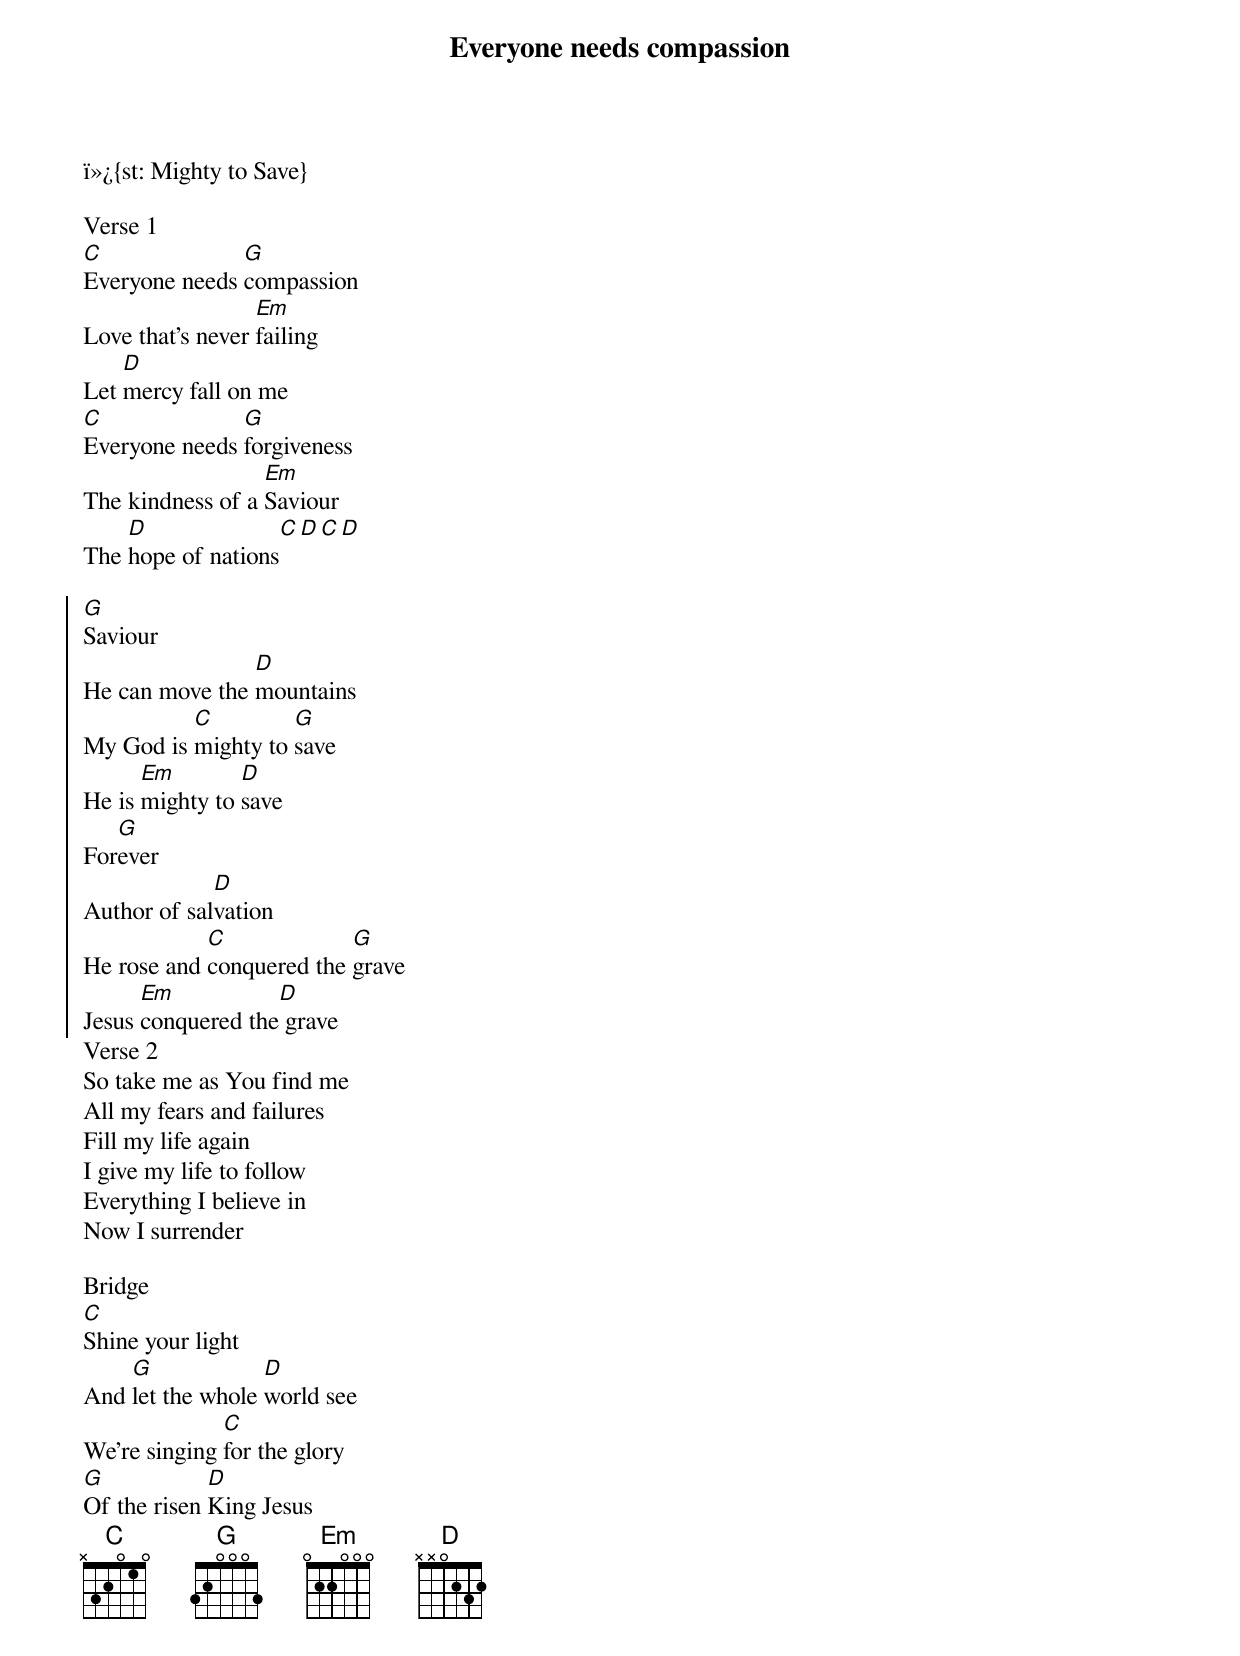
{t:Everyone needs compassion}
ï»¿{st: Mighty to Save}

Verse 1
[C]Everyone needs [G]compassion
Love that's never [Em]failing
Let [D]mercy fall on me
[C]Everyone needs [G]forgiveness
The kindness of a [Em]Saviour
The [D]hope of nations[C][D][C][D]

{soc}
[G]Saviour
He can move the [D]mountains
My God is [C]mighty to [G]save
He is [Em]mighty to [D]save
For[G]ever
Author of sal[D]vation
He rose and [C]conquered the [G]grave
Jesus [Em]conquered the[D] grave
{eoc}
Verse 2
So take me as You find me
All my fears and failures
Fill my life again
I give my life to follow
Everything I believe in
Now I surrender

Bridge
[C]Shine your light
And [G]let the whole [D]world see
We're singing [C]for the glory
[G]Of the risen [D]King Jesus
